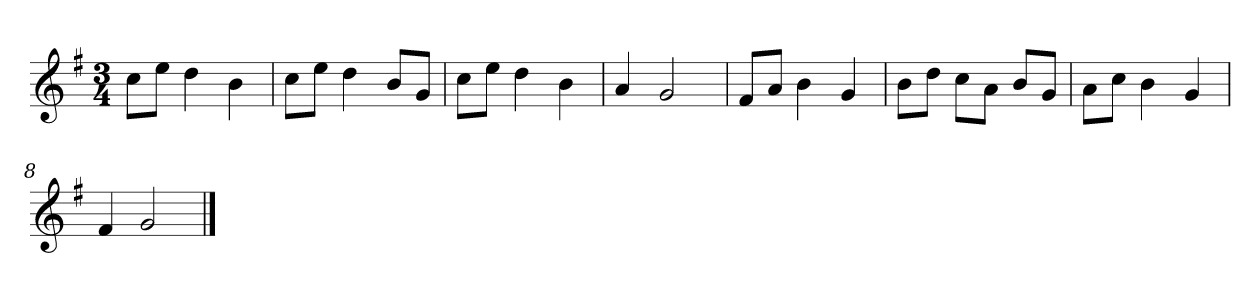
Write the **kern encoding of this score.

**kern
*part1
*staff1
*clefG2
*k[f#]
*G:
*M3/4
=
8cc\L
8ee\J
4dd
4b
=2
8cc\L
8ee\J
4dd
8b/L
8g/J
=3
8cc\L
8ee\J
4dd
4b
=4
4a
2g
=5y
8f#/L
8a/J
4b
4g
=6
8b\L
8dd\J
8cc\L
8a\J
8b/L
8g/J
=7
8a\L
8cc\J
4b
4g
=8
4f#
2g
==
*-
